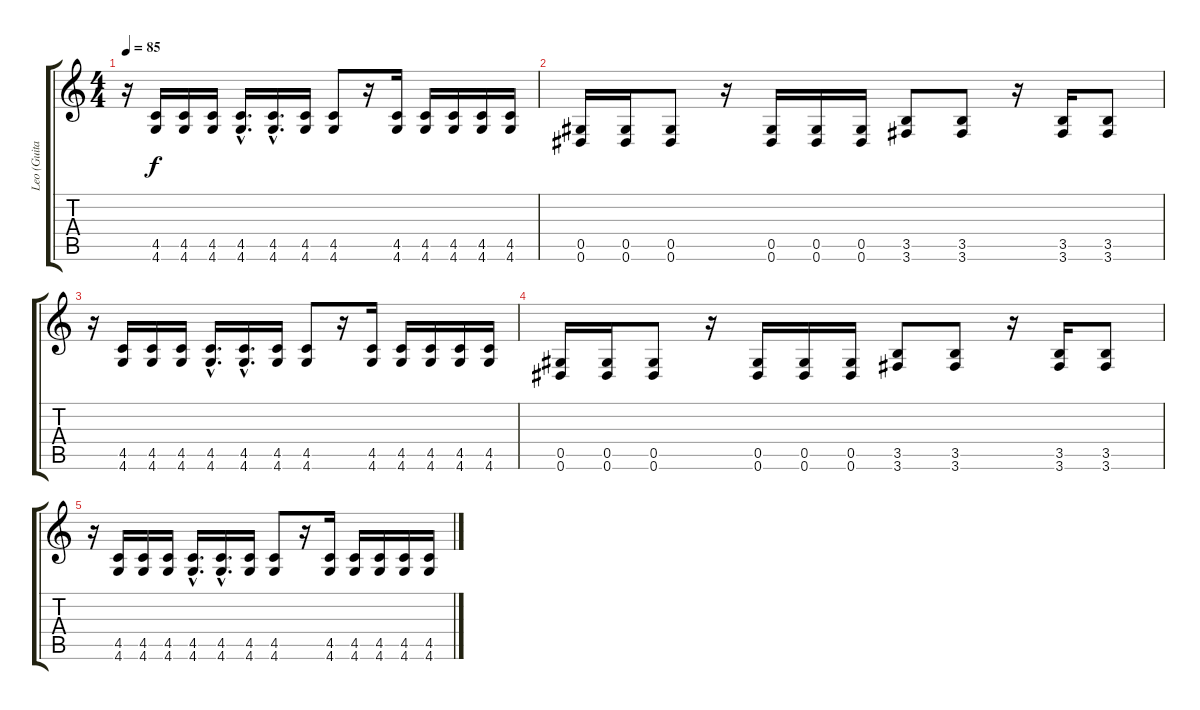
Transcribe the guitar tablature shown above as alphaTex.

\track ("Leo (Guitarra)" "Leo (Guita") {instrument overdrivenguitar}
\staff {score tabs}
\tuning (Eb4 Bb3 Gb3 Db3 Ab2 Eb2) {hide}
\ts (4 4)
\tempo 85
\clef g2
\ks c
r.16{dy f} (4.5 4.6).16 (4.5 4.6).16 (4.5 4.6).16 (4.5{hac} 4.6{hac}).16{d} (4.5{hac} 4.6{hac}).16{d} (4.5 4.6).16 (4.5 4.6).8 r.16 (4.5 4.6).16 (4.5 4.6).16 (4.5 4.6).16 (4.5 4.6).16 (4.5 4.6).16 |
(0.5 0.6).16 (0.5 0.6).16 (0.5 0.6).8 r.16 (0.5 0.6).16 (0.5 0.6).16 (0.5 0.6).16 (3.5 3.6).8 (3.5 3.6).8 r.16 (3.5 3.6).16 (3.5 3.6).8 |
r.16 (4.5 4.6).16 (4.5 4.6).16 (4.5 4.6).16 (4.5{hac} 4.6{hac}).16{d} (4.5{hac} 4.6{hac}).16{d} (4.5 4.6).16 (4.5 4.6).8 r.16 (4.5 4.6).16 (4.5 4.6).16 (4.5 4.6).16 (4.5 4.6).16 (4.5 4.6).16 |
(0.5 0.6).16 (0.5 0.6).16 (0.5 0.6).8 r.16 (0.5 0.6).16 (0.5 0.6).16 (0.5 0.6).16 (3.5 3.6).8 (3.5 3.6).8 r.16 (3.5 3.6).16 (3.5 3.6).8 |
r.16 (4.5 4.6).16 (4.5 4.6).16 (4.5 4.6).16 (4.5{hac} 4.6{hac}).16{d} (4.5{hac} 4.6{hac}).16{d} (4.5 4.6).16 (4.5 4.6).8 r.16 (4.5 4.6).16 (4.5 4.6).16 (4.5 4.6).16 (4.5 4.6).16 (4.5 4.6).16
